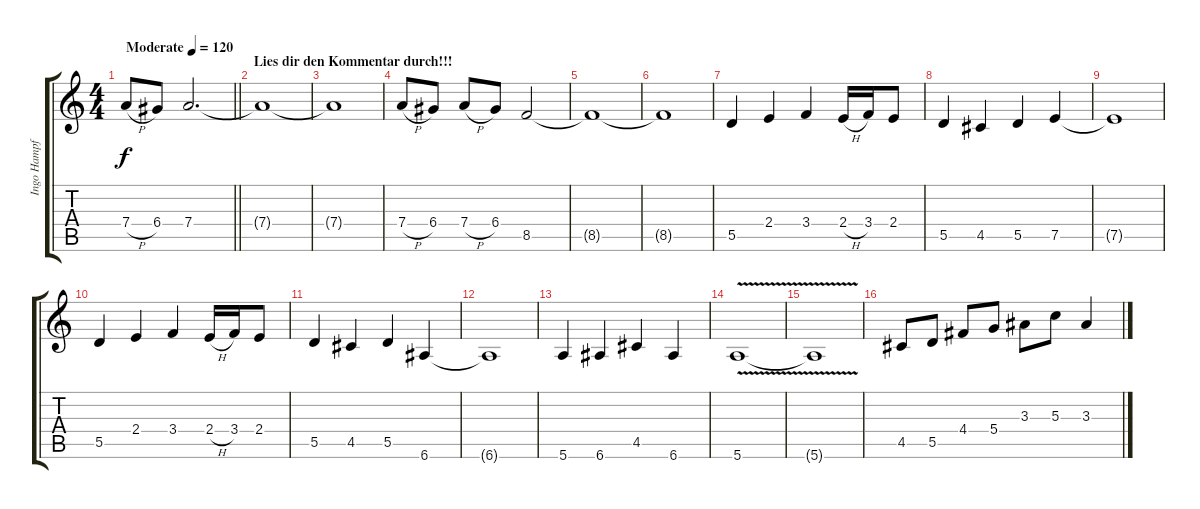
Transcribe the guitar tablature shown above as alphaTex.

\track ("Ingo Hampf" "Ingo Hampf") {instrument acousticguitarnylon}
\staff {score tabs}
\tuning (E4 B3 G3 D3 A2 E2) {hide}
\ts (4 4)
\tempo (120 "Moderate")
\tempo 230
\tempo (120 "Moderate")
\clef g2
\barLineRight lightlight
\ks c
7.4{h}.8{dy f volume 16 balance 8 instrument acousticguitarnylon} 6.4.8 7.4.2{d} |
\section ("" "Lies dir den Kommentar durch!!!")
7.4{t}.1 |
7.4{t}.1 |
7.4{h}.8 6.4.8 7.4{h}.8 6.4.8 8.5.2 |
8.5{t}.1 |
8.5{t}.1 |
5.5.4 2.4.4 3.4.4 2.4{h}.16 3.4.16 2.4.8 |
5.5.4 4.5.4 5.5.4 7.5.4 |
7.5{t}.1 |
5.5.4 2.4.4 3.4.4 2.4{h}.16 3.4.16 2.4.8 |
5.5.4 4.5.4 5.5.4 6.6.4 |
6.6{t}.1 |
5.6.4 6.6.4 4.5.4 6.6.4 |
5.6{v}.1 |
5.6{t}.1 |
4.5.8 5.5.8 4.4.8 5.4.8 3.3.8 5.3.8 3.3.4
